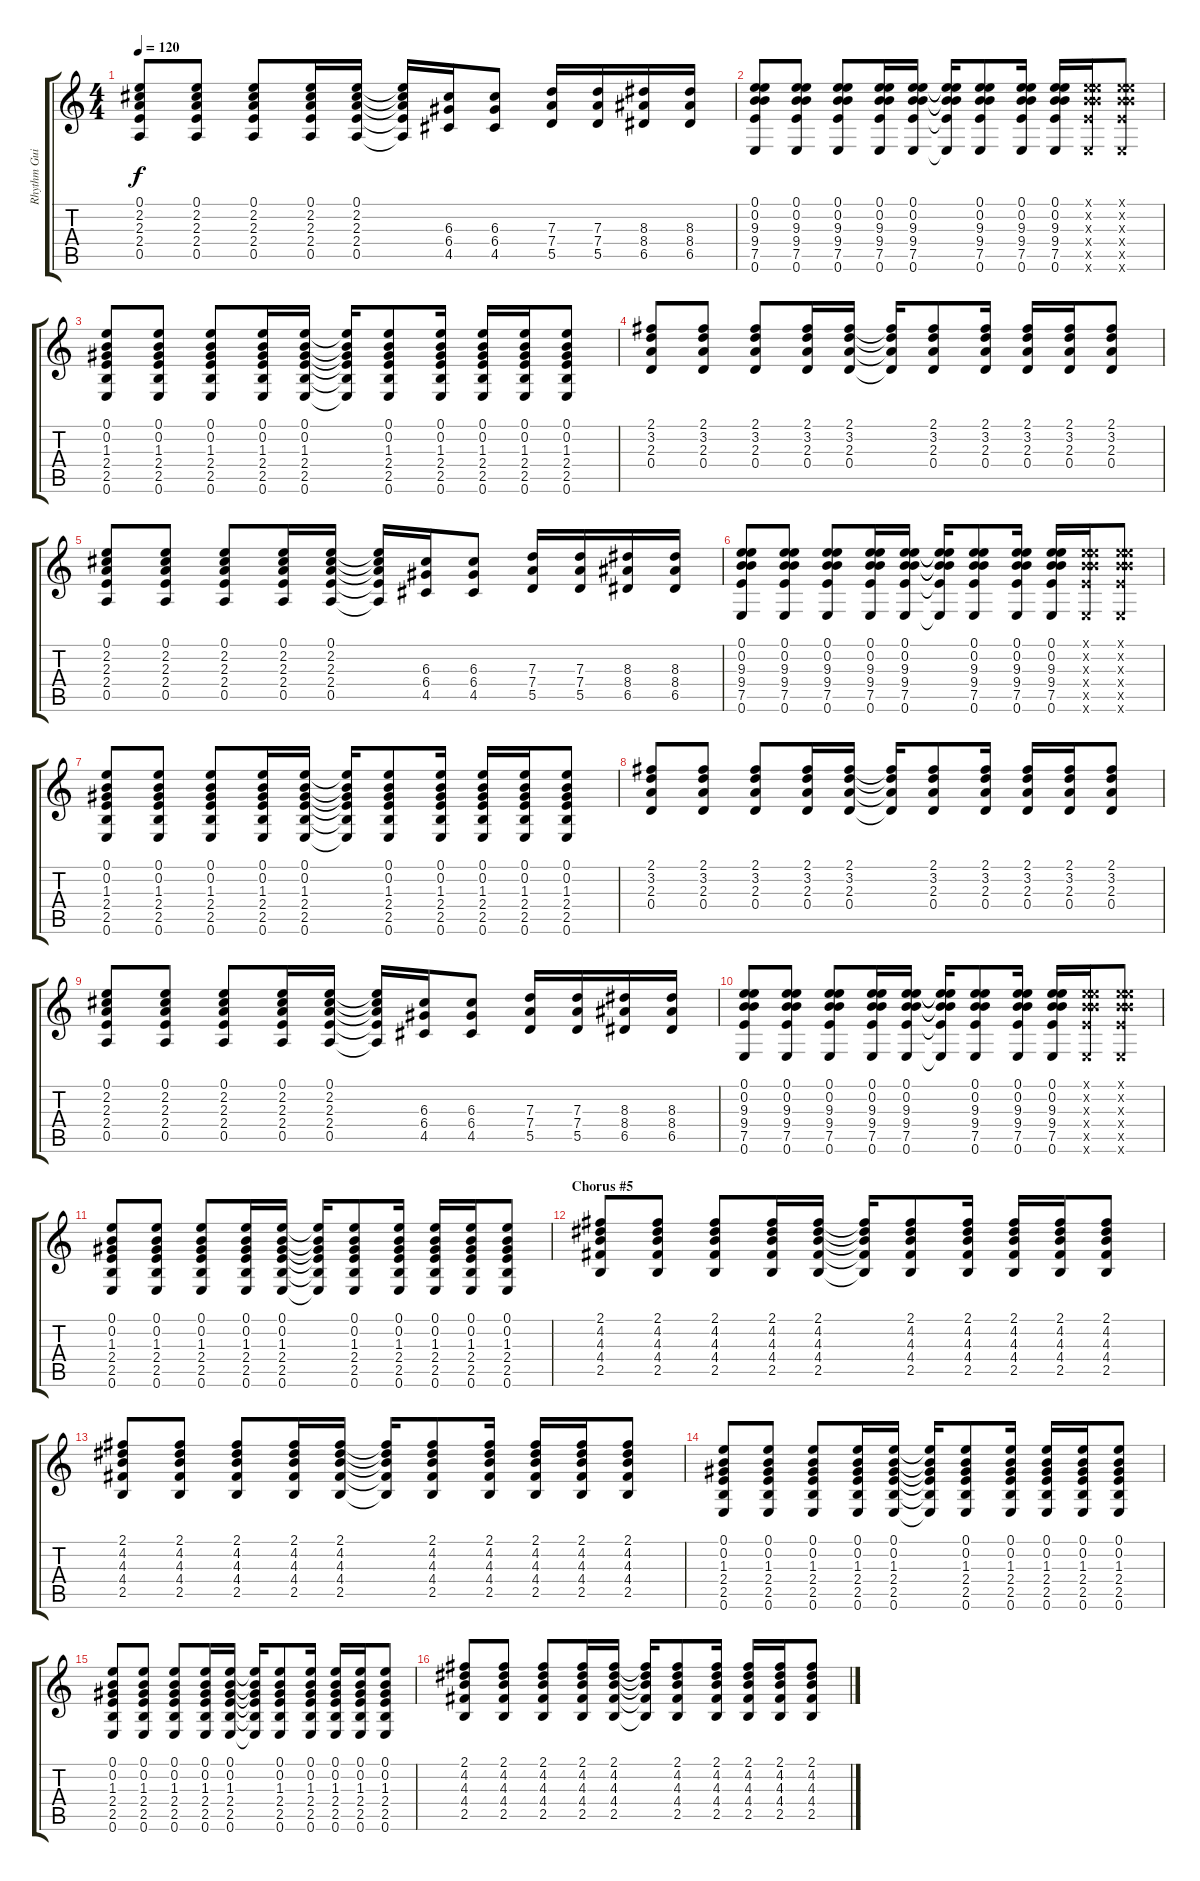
\track ("Rhythm Guitar" "Rhythm Gui") {instrument acousticguitarsteel}
\staff {score tabs}
\tuning (E4 B3 G3 D3 A2 E2) {hide}
\ts (4 4)
\tempo 120
\clef g2
\ks c
(0.1 2.2 2.3 2.4 0.5).8{dy f} (0.1 2.2 2.3 2.4 0.5).8 (0.1 2.2 2.3 2.4 0.5).8 (0.1 2.2 2.3 2.4 0.5).16 (0.1 2.2 2.3 2.4 0.5).16 (0.1{t} 2.2{t} 2.3{t} 2.4{t} 0.5{t}).16 (6.3 6.4 4.5).16 (6.3 6.4 4.5).8 (7.3 7.4 5.5).16 (7.3 7.4 5.5).16 (8.3 8.4 6.5).16 (8.3 8.4 6.5).16 |
(0.1 0.2 9.3 9.4 7.5 0.6).8 (0.1 0.2 9.3 9.4 7.5 0.6).8 (0.1 0.2 9.3 9.4 7.5 0.6).8 (0.1 0.2 9.3 9.4 7.5 0.6).16 (0.1 0.2 9.3 9.4 7.5 0.6).16 (0.1{t} 0.2{t} 9.3{t} 9.4{t} 7.5{t} 0.6{t}).16 (0.1 0.2 9.3 9.4 7.5 0.6).8 (0.1 0.2 9.3 9.4 7.5 0.6).16 (0.1 0.2 9.3 9.4 7.5 0.6).16 (0.1{x} 0.2{x} 9.3{x} 9.4{x} 7.5{x} 0.6{x}).16 (0.1{x} 0.2{x} 9.3{x} 9.4{x} 7.5{x} 0.6{x}).8 |
(0.1 0.2 1.3 2.4 2.5 0.6).8 (0.1 0.2 1.3 2.4 2.5 0.6).8 (0.1 0.2 1.3 2.4 2.5 0.6).8 (0.1 0.2 1.3 2.4 2.5 0.6).16 (0.1 0.2 1.3 2.4 2.5 0.6).16 (0.1{t} 0.2{t} 1.3{t} 2.4{t} 2.5{t} 0.6{t}).16 (0.1 0.2 1.3 2.4 2.5 0.6).8 (0.1 0.2 1.3 2.4 2.5 0.6).16 (0.1 0.2 1.3 2.4 2.5 0.6).16 (0.1 0.2 1.3 2.4 2.5 0.6).16 (0.1 0.2 1.3 2.4 2.5 0.6).8 |
(2.1 3.2 2.3 0.4).8 (2.1 3.2 2.3 0.4).8 (2.1 3.2 2.3 0.4).8 (2.1 3.2 2.3 0.4).16 (2.1 3.2 2.3 0.4).16 (2.1{t} 3.2{t} 2.3{t} 0.4{t}).16 (2.1 3.2 2.3 0.4).8 (2.1 3.2 2.3 0.4).16 (2.1 3.2 2.3 0.4).16 (2.1 3.2 2.3 0.4).16 (2.1 3.2 2.3 0.4).8 |
(0.1 2.2 2.3 2.4 0.5).8 (0.1 2.2 2.3 2.4 0.5).8 (0.1 2.2 2.3 2.4 0.5).8 (0.1 2.2 2.3 2.4 0.5).16 (0.1 2.2 2.3 2.4 0.5).16 (0.1{t} 2.2{t} 2.3{t} 2.4{t} 0.5{t}).16 (6.3 6.4 4.5).16 (6.3 6.4 4.5).8 (7.3 7.4 5.5).16 (7.3 7.4 5.5).16 (8.3 8.4 6.5).16 (8.3 8.4 6.5).16 |
(0.1 0.2 9.3 9.4 7.5 0.6).8 (0.1 0.2 9.3 9.4 7.5 0.6).8 (0.1 0.2 9.3 9.4 7.5 0.6).8 (0.1 0.2 9.3 9.4 7.5 0.6).16 (0.1 0.2 9.3 9.4 7.5 0.6).16 (0.1{t} 0.2{t} 9.3{t} 9.4{t} 7.5{t} 0.6{t}).16 (0.1 0.2 9.3 9.4 7.5 0.6).8 (0.1 0.2 9.3 9.4 7.5 0.6).16 (0.1 0.2 9.3 9.4 7.5 0.6).16 (0.1{x} 0.2{x} 9.3{x} 9.4{x} 7.5{x} 0.6{x}).16 (0.1{x} 0.2{x} 9.3{x} 9.4{x} 7.5{x} 0.6{x}).8 |
(0.1 0.2 1.3 2.4 2.5 0.6).8 (0.1 0.2 1.3 2.4 2.5 0.6).8 (0.1 0.2 1.3 2.4 2.5 0.6).8 (0.1 0.2 1.3 2.4 2.5 0.6).16 (0.1 0.2 1.3 2.4 2.5 0.6).16 (0.1{t} 0.2{t} 1.3{t} 2.4{t} 2.5{t} 0.6{t}).16 (0.1 0.2 1.3 2.4 2.5 0.6).8 (0.1 0.2 1.3 2.4 2.5 0.6).16 (0.1 0.2 1.3 2.4 2.5 0.6).16 (0.1 0.2 1.3 2.4 2.5 0.6).16 (0.1 0.2 1.3 2.4 2.5 0.6).8 |
(2.1 3.2 2.3 0.4).8 (2.1 3.2 2.3 0.4).8 (2.1 3.2 2.3 0.4).8 (2.1 3.2 2.3 0.4).16 (2.1 3.2 2.3 0.4).16 (2.1{t} 3.2{t} 2.3{t} 0.4{t}).16 (2.1 3.2 2.3 0.4).8 (2.1 3.2 2.3 0.4).16 (2.1 3.2 2.3 0.4).16 (2.1 3.2 2.3 0.4).16 (2.1 3.2 2.3 0.4).8 |
(0.1 2.2 2.3 2.4 0.5).8 (0.1 2.2 2.3 2.4 0.5).8 (0.1 2.2 2.3 2.4 0.5).8 (0.1 2.2 2.3 2.4 0.5).16 (0.1 2.2 2.3 2.4 0.5).16 (0.1{t} 2.2{t} 2.3{t} 2.4{t} 0.5{t}).16 (6.3 6.4 4.5).16 (6.3 6.4 4.5).8 (7.3 7.4 5.5).16 (7.3 7.4 5.5).16 (8.3 8.4 6.5).16 (8.3 8.4 6.5).16 |
(0.1 0.2 9.3 9.4 7.5 0.6).8 (0.1 0.2 9.3 9.4 7.5 0.6).8 (0.1 0.2 9.3 9.4 7.5 0.6).8 (0.1 0.2 9.3 9.4 7.5 0.6).16 (0.1 0.2 9.3 9.4 7.5 0.6).16 (0.1{t} 0.2{t} 9.3{t} 9.4{t} 7.5{t} 0.6{t}).16 (0.1 0.2 9.3 9.4 7.5 0.6).8 (0.1 0.2 9.3 9.4 7.5 0.6).16 (0.1 0.2 9.3 9.4 7.5 0.6).16 (0.1{x} 0.2{x} 9.3{x} 9.4{x} 7.5{x} 0.6{x}).16 (0.1{x} 0.2{x} 9.3{x} 9.4{x} 7.5{x} 0.6{x}).8 |
(0.1 0.2 1.3 2.4 2.5 0.6).8 (0.1 0.2 1.3 2.4 2.5 0.6).8 (0.1 0.2 1.3 2.4 2.5 0.6).8 (0.1 0.2 1.3 2.4 2.5 0.6).16 (0.1 0.2 1.3 2.4 2.5 0.6).16 (0.1{t} 0.2{t} 1.3{t} 2.4{t} 2.5{t} 0.6{t}).16 (0.1 0.2 1.3 2.4 2.5 0.6).8 (0.1 0.2 1.3 2.4 2.5 0.6).16 (0.1 0.2 1.3 2.4 2.5 0.6).16 (0.1 0.2 1.3 2.4 2.5 0.6).16 (0.1 0.2 1.3 2.4 2.5 0.6).8 |
\section ("" "Chorus #5")
(2.1 4.2 4.3 4.4 2.5).8 (2.1 4.2 4.3 4.4 2.5).8 (2.1 4.2 4.3 4.4 2.5).8 (2.1 4.2 4.3 4.4 2.5).16 (2.1 4.2 4.3 4.4 2.5).16 (2.1{t} 4.2{t} 4.3{t} 4.4{t} 2.5{t}).16 (2.1 4.2 4.3 4.4 2.5).8 (2.1 4.2 4.3 4.4 2.5).16 (2.1 4.2 4.3 4.4 2.5).16 (2.1 4.2 4.3 4.4 2.5).16 (2.1 4.2 4.3 4.4 2.5).8 |
(2.1 4.2 4.3 4.4 2.5).8 (2.1 4.2 4.3 4.4 2.5).8 (2.1 4.2 4.3 4.4 2.5).8 (2.1 4.2 4.3 4.4 2.5).16 (2.1 4.2 4.3 4.4 2.5).16 (2.1{t} 4.2{t} 4.3{t} 4.4{t} 2.5{t}).16 (2.1 4.2 4.3 4.4 2.5).8 (2.1 4.2 4.3 4.4 2.5).16 (2.1 4.2 4.3 4.4 2.5).16 (2.1 4.2 4.3 4.4 2.5).16 (2.1 4.2 4.3 4.4 2.5).8 |
(0.1 0.2 1.3 2.4 2.5 0.6).8 (0.1 0.2 1.3 2.4 2.5 0.6).8 (0.1 0.2 1.3 2.4 2.5 0.6).8 (0.1 0.2 1.3 2.4 2.5 0.6).16 (0.1 0.2 1.3 2.4 2.5 0.6).16 (0.1{t} 0.2{t} 1.3{t} 2.4{t} 2.5{t} 0.6{t}).16 (0.1 0.2 1.3 2.4 2.5 0.6).8 (0.1 0.2 1.3 2.4 2.5 0.6).16 (0.1 0.2 1.3 2.4 2.5 0.6).16 (0.1 0.2 1.3 2.4 2.5 0.6).16 (0.1 0.2 1.3 2.4 2.5 0.6).8 |
(0.1 0.2 1.3 2.4 2.5 0.6).8 (0.1 0.2 1.3 2.4 2.5 0.6).8 (0.1 0.2 1.3 2.4 2.5 0.6).8 (0.1 0.2 1.3 2.4 2.5 0.6).16 (0.1 0.2 1.3 2.4 2.5 0.6).16 (0.1{t} 0.2{t} 1.3{t} 2.4{t} 2.5{t} 0.6{t}).16 (0.1 0.2 1.3 2.4 2.5 0.6).8 (0.1 0.2 1.3 2.4 2.5 0.6).16 (0.1 0.2 1.3 2.4 2.5 0.6).16 (0.1 0.2 1.3 2.4 2.5 0.6).16 (0.1 0.2 1.3 2.4 2.5 0.6).8 |
(2.1 4.2 4.3 4.4 2.5).8 (2.1 4.2 4.3 4.4 2.5).8 (2.1 4.2 4.3 4.4 2.5).8 (2.1 4.2 4.3 4.4 2.5).16 (2.1 4.2 4.3 4.4 2.5).16 (2.1{t} 4.2{t} 4.3{t} 4.4{t} 2.5{t}).16 (2.1 4.2 4.3 4.4 2.5).8 (2.1 4.2 4.3 4.4 2.5).16 (2.1 4.2 4.3 4.4 2.5).16 (2.1 4.2 4.3 4.4 2.5).16 (2.1 4.2 4.3 4.4 2.5).8
